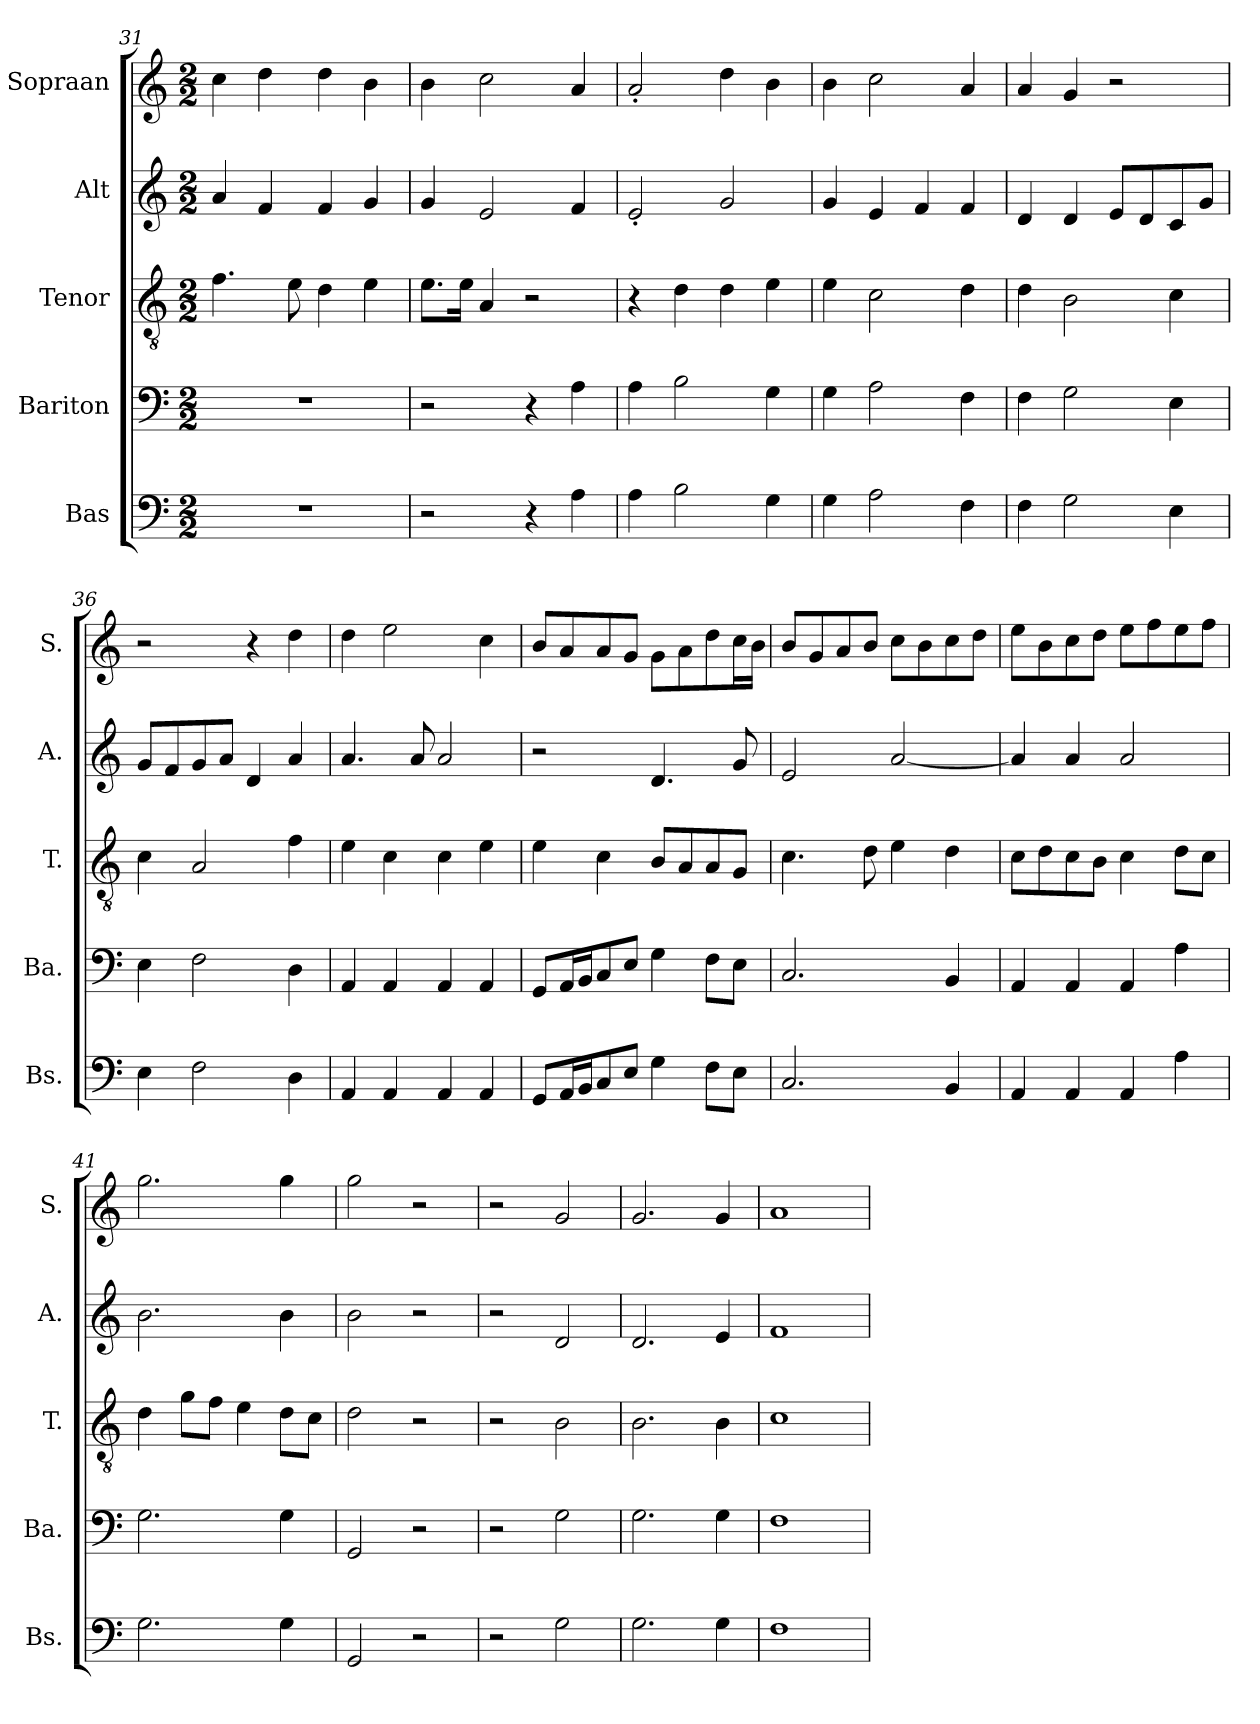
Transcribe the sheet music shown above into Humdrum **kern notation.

**kern	**kern	**kern	**kern	**kern
*part5	*part4	*part3	*part2	*part1
*staff5	*staff4	*staff3	*staff2	*staff1
*I"Bas	*I"Bariton	*I"Tenor	*I"Alt	*I"Sopraan
*I'Bs.	*I'Ba.	*I'T.	*I'A.	*I'S.
*clefF4	*clefF4	*clefGv2	*clefG2	*clefG2
*k[]	*k[]	*k[]	*k[]	*k[]
*M2/2	*M2/2	*M2/2	*M2/2	*M2/2
=31	=31	=31	=31	=31
1r	1r	4.f\	4a/	4cc\
.	.	.	4f/	4dd\
.	.	8e\	.	.
.	.	4d\	4f/	4dd\
.	.	4e\	4g/	4b\
=32	=32	=32	=32	=32
2r	2r	8.e\L	4g/	4b\
.	.	16e\Jk	.	.
.	.	4A/	2e/	2cc\
4r	4r	2r	.	.
4A\	4Ai\	.	4f/	4a/
=33	=33	=33	=33	=33
4A\	4Ai\	4r	2e'/	2a'/
2B\	2Bi\	4d\	.	.
.	.	4d\	2g/	4dd\
4G\	4Gi\	4e\	.	4b\
=34	=34	=34	=34	=34
4G\	4Gi\	4e\	4g/	4b\
2A\	2Ai\	2c\	4e/	2cc\
.	.	.	4f/	.
4F\	4Fi\	4d\	4f/	4a/
!!LO:LB:g=z
=35	=35	=35	=35	=35
4F\	4Fi\	4d\	4d/	4a/
2G\	2Gi\	2B\	4d/	4g/
.	.	.	8e/L	2r
.	.	.	8d/	.
4E\	4Ei\	4c\	8c/	.
.	.	.	8g/J	.
=36	=36	=36	=36	=36
4E\	4Ei\	4c\	8g/L	2r
.	.	.	8f/	.
2F\	2Fi\	2A/	8g/	.
.	.	.	8a/J	.
.	.	.	4d/	4r
4D\	4Di\	4f\	4a/	4dd\
=37	=37	=37	=37	=37
4AA/	4AAi/	4e\	4.a/	4dd\
4AA/	4AAi/	4c\	.	2ee\
.	.	.	8a/	.
4AA/	4AAi/	4c\	2a/	.
4AA/	4AAi/	4e\	.	4cc\
=38	=38	=38	=38	=38
8GG/L	8GGi/L	4e\	2r	8b/L
16AA/L	16AAi/L	.	.	8a/
16BB/J	16BBi/J	.	.	.
8C/	8Ci/	4c\	.	8a/
8E/J	8Ei/J	.	.	8g/J
4G\	4Gi\	8B/L	4.d/	8g\L
.	.	8A/	.	8a\
8F\L	8Fi\L	8A/	.	8dd\
8E\J	8Ei\J	8G/J	8g/	16cc\L
.	.	.	.	16b\JJ
=39	=39	=39	=39	=39
2.C/	2.Ci/	4.c\	2e/	8b/L
.	.	.	.	8g/
.	.	.	.	8a/
.	.	8d\	.	8b/J
.	.	4e\	[2a/	8cc\L
.	.	.	.	8b\
4BB/	4BBi/	4d\	.	8cc\
.	.	.	.	8dd\J
!!LO:PB:g=z
=40	=40	=40	=40	=40
4AA/	4AAi/	8c\L	4a/]	8ee\L
.	.	8d\	.	8b\
4AA/	4AAi/	8c\	4a/	8cc\
.	.	8B\J	.	8dd\J
4AA/	4AAi/	4c\	2a/	8ee\L
.	.	.	.	8ff\
4A\	4Ai\	8d\L	.	8ee\
.	.	8c\J	.	8ff\J
=41	=41	=41	=41	=41
2.G\	2.Gi\	4d\	2.b\	2.gg\
.	.	8g\L	.	.
.	.	8f\J	.	.
.	.	4e\	.	.
4G\	4Gi\	8d\L	4b\	4gg\
.	.	8c\J	.	.
=42	=42	=42	=42	=42
2GG/	2GGi/	2d\	2b\	2gg\
2r	2r	2r	2r	2r
=43	=43	=43	=43	=43
*	*	*	*	*MM92
2r	2r	2r	2r	2r
2G\	2Gi\	2B\	2d/	2g/
=44	=44	=44	=44	=44
2.G\	2.Gi\	2.B\	2.d/	2.g/
4G\	4Gi\	4B\	4e/	4g/
=45	=45	=45	=45	=45
1F	1Fi	1c	1f	1a
=	=	=	=	=
*-	*-	*-	*-	*-
